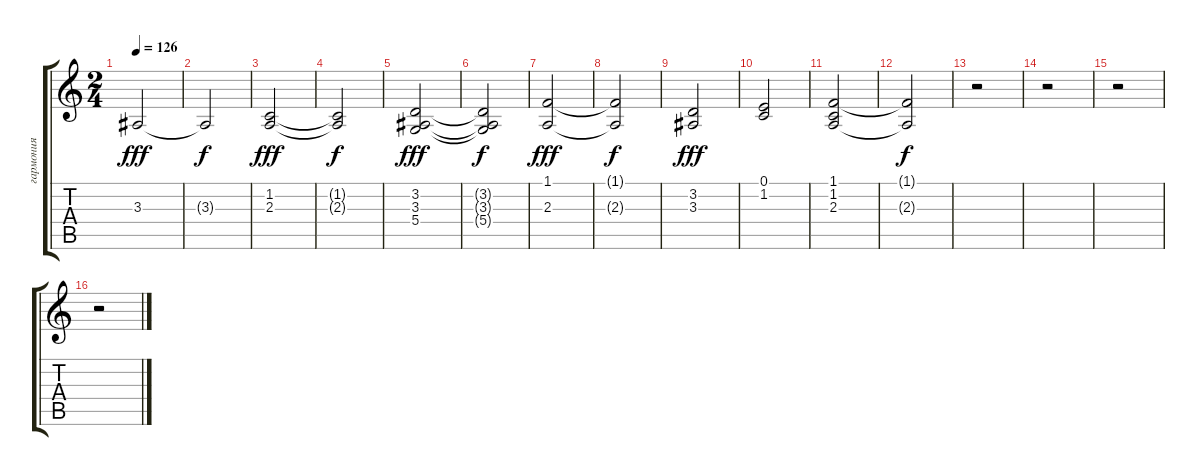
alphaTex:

\track ("гармония" "гармония") {instrument choiraahs}
\staff {score tabs}
\tuning (E4 B3 G3 D3 A2 E2) {hide}
\ts (2 4)
\tempo 126
\clef g2
\ks c
3.3.2{dy fff} |
3.3{t}.2{dy f} |
(1.2 2.3).2{dy fff} |
(1.2{t} 2.3{t}).2{dy f} |
(3.2 3.3 5.4).2{dy fff} |
(3.2{t} 3.3{t} 5.4{t}).2{dy f} |
(1.1 2.3).2{dy fff} |
(1.1{t} 2.3{t}).2{dy f} |
(3.2 3.3).2{dy fff} |
(0.1 1.2).2 |
(1.1 1.2 2.3).2 |
(1.1{t} 2.3{t}).2{dy f} |
r.2 |
r.2 |
r.2 |
r.2
